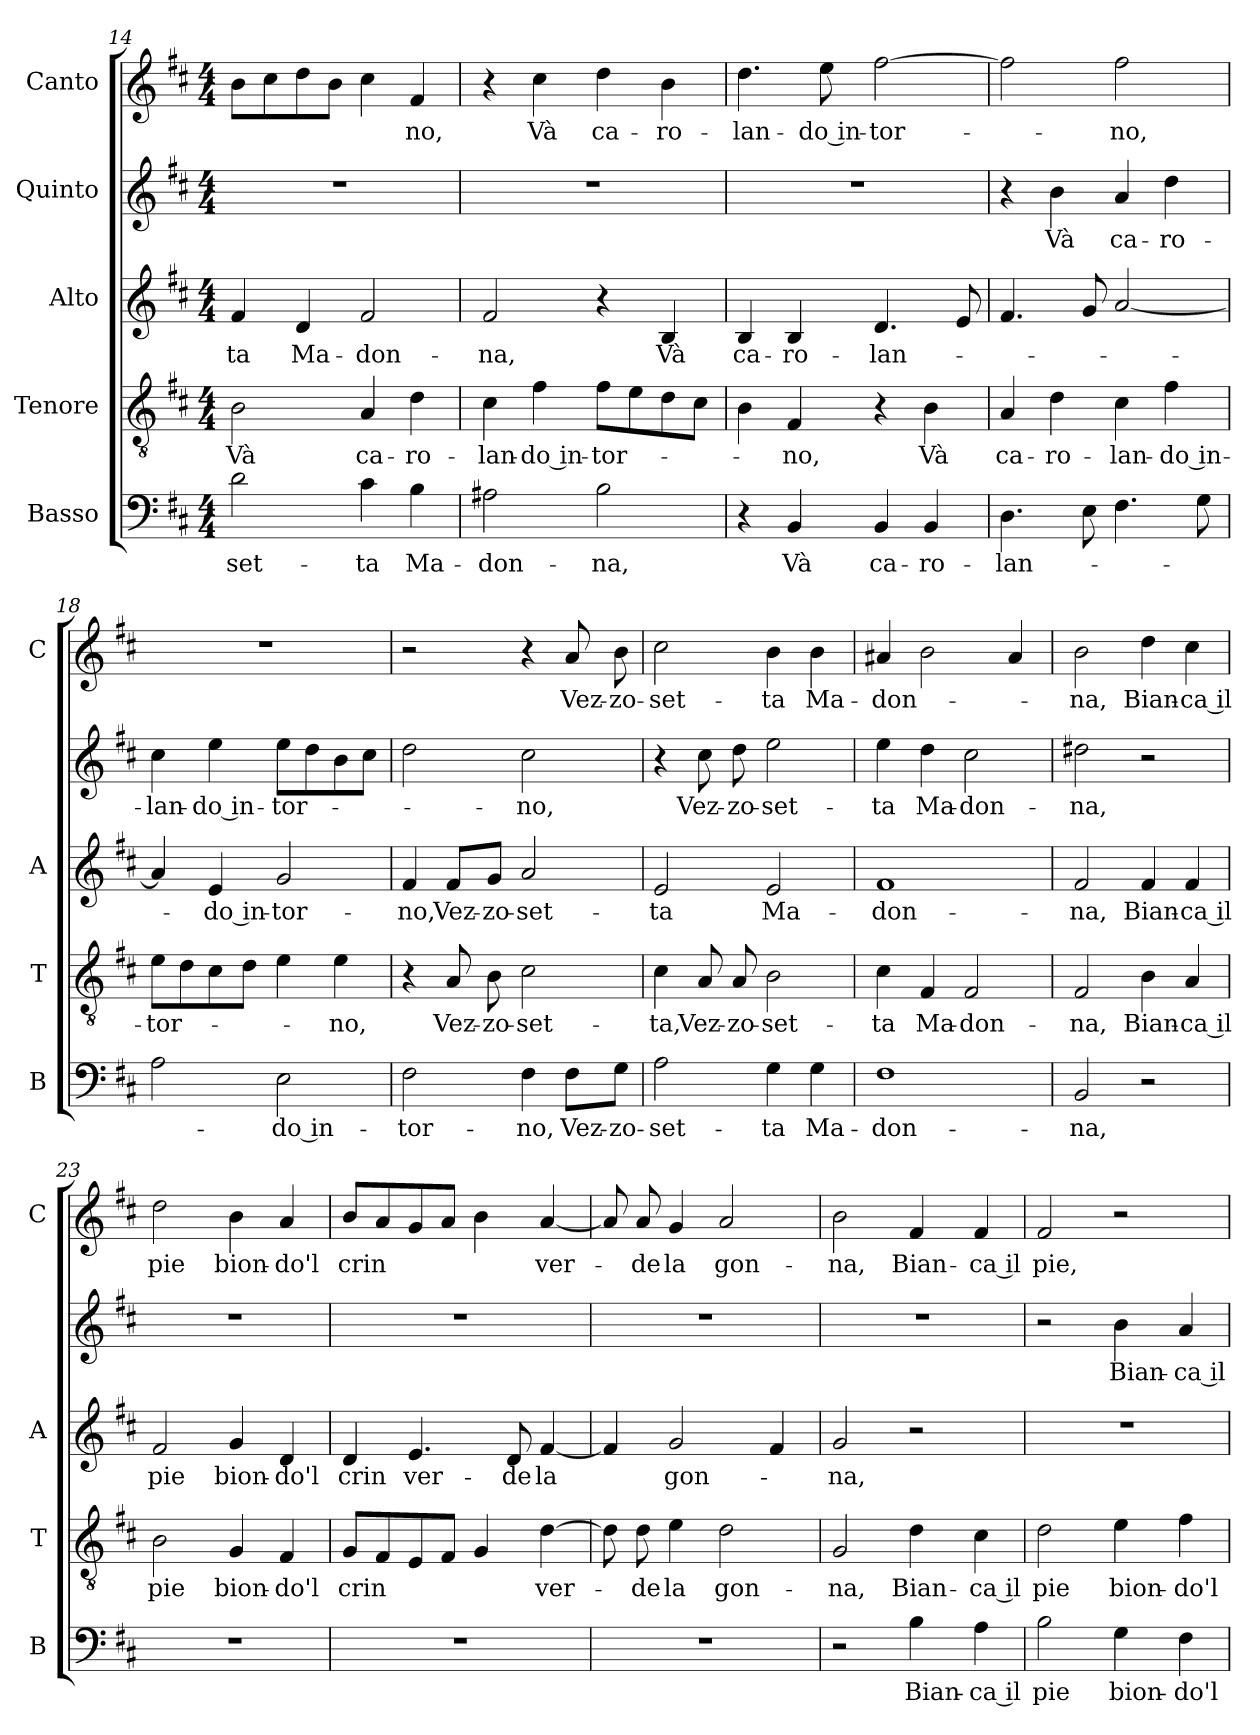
**kern	**text	**kern	**text	**kern	**text	**kern	**text	**kern	**text
*part5	*part5	*part4	*part4	*part3	*part3	*part2	*part2	*part1	*part1
*staff5	*staff5	*staff4	*staff4	*staff3	*staff3	*staff2	*staff2	*staff1	*staff1
*I"Basso	*	*I"Tenore	*	*I"Alto	*	*I"Quinto	*	*I"Canto	*
*I'B	*	*I'T	*	*I'A	*	*	*	*I'C	*
*clefF4	*	*clefGv2	*	*clefG2	*	*clefG2	*	*clefG2	*
*k[f#c#]	*	*k[f#c#]	*	*k[f#c#]	*	*k[f#c#]	*	*k[f#c#]	*
*D:	*	*D:	*	*D:	*	*D:	*	*D:	*
*M4/4	*	*M4/4	*	*M4/4	*	*M4/4	*	*M4/4	*
=14	=14	=14	=14	=14	=14	=14	=14	=14	=14
!	!LO:LY:b	!	!LO:LY:b	!	!LO:LY:b	!	!	!	!
2d\	-set-	2B\	Và	4f#/	-ta	1r	.	8b\L	.
.	.	.	.	.	.	.	.	8cc#\	.
!	!	!	!	!	!LO:LY:b	!	!	!	!
.	.	.	.	4d/	Ma-	.	.	8dd\	.
.	.	.	.	.	.	.	.	8b\J	.
!	!LO:LY:b	!	!LO:LY:b	!	!LO:LY:b	!	!	!	!
4c#\	-ta	4A/	ca-	2f#/	-don-	.	.	4cc#\	.
!	!LO:LY:b	!	!LO:LY:b	!	!	!	!	!	!LO:LY:b
4B\	Ma-	4d\	-ro-	.	.	.	.	4f#/	-no,
=15	=15	=15	=15	=15	=15	=15	=15	=15	=15
!	!LO:LY:b	!	!LO:LY:b	!	!LO:LY:b	!	!	!	!
2A#X\	-don-	4c#\	-lan-	2f#/	-na,	1r	.	4r	.
!	!	!	!LO:LY:b	!	!	!	!	!	!LO:LY:b
.	.	4f#\	-do in-	.	.	.	.	4cc#\	Và
!	!LO:LY:b	!	!LO:LY:b	!	!	!	!	!	!LO:LY:b
2B\	-na,	8f#\L	-tor-	4r	.	.	.	4dd\	ca-
.	.	8e\	.	.	.	.	.	.	.
!	!	!	!	!	!LO:LY:b	!	!	!	!LO:LY:b
.	.	8d\	.	4B/	Và	.	.	4b\	-ro-
.	.	8c#\J	.	.	.	.	.	.	.
=16	=16	=16	=16	=16	=16	=16	=16	=16	=16
!	!	!	!	!	!LO:LY:b	!	!	!	!LO:LY:b
4r	.	4B\	.	4B/	ca-	1r	.	4.dd\	-lan-
!	!LO:LY:b	!	!LO:LY:b	!	!LO:LY:b	!	!	!	!
4BB/	Và	4F#/	-no,	4B/	-ro-	.	.	.	.
!	!	!	!	!	!	!	!	!	!LO:LY:b
.	.	.	.	.	.	.	.	8ee\	-do in-
!	!LO:LY:b	!	!	!	!LO:LY:b	!	!	!	!LO:LY:b
4BB/	ca-	4r	.	4.d/	-lan-	.	.	[2ff#\	-tor-
!	!LO:LY:b	!	!LO:LY:b	!	!	!	!	!	!
4BB/	-ro-	4B\	Và	.	.	.	.	.	.
.	.	.	.	8e/	.	.	.	.	.
=17	=17	=17	=17	=17	=17	=17	=17	=17	=17
!	!LO:LY:b	!	!LO:LY:b	!	!	!	!	!	!
4.D\	-lan-	4A/	ca-	4.f#/	.	4r	.	2ff#\]	.
!	!	!	!LO:LY:b	!	!	!	!LO:LY:b	!	!
.	.	4d\	-ro-	.	.	4b\	Và	.	.
8E\	.	.	.	8g/	.	.	.	.	.
!	!	!	!LO:LY:b	!	!	!	!LO:LY:b	!	!LO:LY:b
4.F#\	.	4c#\	-lan-	[2a/	.	4a/	ca-	2ff#\	-no,
!	!	!	!LO:LY:b	!	!	!	!LO:LY:b	!	!
.	.	4f#\	-do in-	.	.	4dd\	-ro-	.	.
8G\	.	.	.	.	.	.	.	.	.
!!LO:LB:g=z
=18	=18	=18	=18	=18	=18	=18	=18	=18	=18
!	!	!	!LO:LY:b	!	!	!	!LO:LY:b	!	!
2A\	.	8e\L	-tor-	4a/]	.	4cc#\	-lan-	1r	.
.	.	8d\	.	.	.	.	.	.	.
!	!	!	!	!	!LO:LY:b	!	!LO:LY:b	!	!
.	.	8c#\	.	4e/	-do in-	4ee\	-do in-	.	.
.	.	8d\J	.	.	.	.	.	.	.
!	!LO:LY:b	!	!	!	!LO:LY:b	!	!LO:LY:b	!	!
2E\	-do in-	4e\	.	2g/	-tor-	8ee\L	-tor-	.	.
.	.	.	.	.	.	8dd\	.	.	.
!	!	!	!LO:LY:b	!	!	!	!	!	!
.	.	4e\	-no,	.	.	8b\	.	.	.
.	.	.	.	.	.	8cc#\J	.	.	.
=19	=19	=19	=19	=19	=19	=19	=19	=19	=19
!	!LO:LY:b	!	!	!	!LO:LY:b	!	!	!	!
2F#\	-tor-	4r	.	4f#/	-no,	2dd\	.	2r	.
!	!	!	!LO:LY:b	!	!LO:LY:b	!	!	!	!
.	.	8A/	Vez-	8f#/L	Vez-	.	.	.	.
!	!	!	!LO:LY:b	!	!LO:LY:b	!	!	!	!
.	.	8B\	-zo-	8g/J	-zo-	.	.	.	.
!	!LO:LY:b	!	!LO:LY:b	!	!LO:LY:b	!	!LO:LY:b	!	!
4F#\	-no,	2c#\	-set-	2a/	-set-	2cc#\	-no,	4r	.
!	!LO:LY:b	!	!	!	!	!	!	!	!LO:LY:b
8F#\L	Vez-	.	.	.	.	.	.	8a/	Vez-
!	!LO:LY:b	!	!	!	!	!	!	!	!LO:LY:b
8G\J	-zo-	.	.	.	.	.	.	8b\	-zo-
=20	=20	=20	=20	=20	=20	=20	=20	=20	=20
!	!LO:LY:b	!	!LO:LY:b	!	!LO:LY:b	!	!	!	!LO:LY:b
2A\	-set-	4c#\	-ta,	2e/	-ta	4r	.	2cc#\	-set-
!	!	!	!LO:LY:b	!	!	!	!LO:LY:b	!	!
.	.	8A/	Vez-	.	.	8cc#\	Vez-	.	.
!	!	!	!LO:LY:b	!	!	!	!LO:LY:b	!	!
.	.	8A/	-zo-	.	.	8dd\	-zo-	.	.
!	!LO:LY:b	!	!LO:LY:b	!	!LO:LY:b	!	!LO:LY:b	!	!LO:LY:b
4G\	-ta	2B\	-set-	2e/	Ma-	2ee\	-set-	4b\	-ta
!	!LO:LY:b	!	!	!	!	!	!	!	!LO:LY:b
4G\	Ma-	.	.	.	.	.	.	4b\	Ma-
=21	=21	=21	=21	=21	=21	=21	=21	=21	=21
!	!LO:LY:b	!	!LO:LY:b	!	!LO:LY:b	!	!LO:LY:b	!	!LO:LY:b
1F#	-don-	4c#\	-ta	1f#	-don-	4ee\	-ta	4a#X/	-don-
!	!	!	!LO:LY:b	!	!	!	!LO:LY:b	!	!
.	.	4F#/	Ma-	.	.	4dd\	Ma-	2b\	.
!	!	!	!LO:LY:b	!	!	!	!LO:LY:b	!	!
.	.	2F#/	-don-	.	.	2cc#\	-don-	.	.
.	.	.	.	.	.	.	.	4a#/	.
=22	=22	=22	=22	=22	=22	=22	=22	=22	=22
!	!LO:LY:b	!	!LO:LY:b	!	!LO:LY:b	!	!LO:LY:b	!	!LO:LY:b
2BB/	-na,	2F#/	-na,	2f#/	-na,	2dd#X\	-na,	2b\	-na,
!	!	!	!LO:LY:b	!	!LO:LY:b	!	!	!	!LO:LY:b
2r	.	4B\	Bian-	4f#/	Bian-	2r	.	4dd\	Bian-
!	!	!	!LO:LY:b	!	!LO:LY:b	!	!	!	!LO:LY:b
.	.	4A/	-ca il	4f#/	-ca il	.	.	4cc#\	-ca il
=23	=23	=23	=23	=23	=23	=23	=23	=23	=23
!	!	!	!LO:LY:b	!	!LO:LY:b	!	!	!	!LO:LY:b
1r	.	2B\	pie	2f#/	pie	1r	.	2dd\	pie
!	!	!	!LO:LY:b	!	!LO:LY:b	!	!	!	!LO:LY:b
.	.	4G/	bion-	4g/	bion-	.	.	4b\	bion-
!	!	!	!LO:LY:b	!	!LO:LY:b	!	!	!	!LO:LY:b
.	.	4F#/	-do'l	4d/	-do'l	.	.	4a/	-do'l
!!LO:LB:g=z
=24	=24	=24	=24	=24	=24	=24	=24	=24	=24
!	!	!	!LO:LY:b	!	!LO:LY:b	!	!	!	!LO:LY:b
1r	.	8G/L	crin	4d/	crin	1r	.	8b/L	crin
.	.	8F#/	.	.	.	.	.	8a/	.
!	!	!	!	!	!LO:LY:b	!	!	!	!
.	.	8E/	.	4.e/	ver-	.	.	8g/	.
.	.	8F#/J	.	.	.	.	.	8a/J	.
.	.	4G/	.	.	.	.	.	4b\	.
!	!	!	!	!	!LO:LY:b	!	!	!	!
.	.	.	.	8d/	-de	.	.	.	.
!	!	!	!LO:LY:b	!	!LO:LY:b	!	!	!	!LO:LY:b
.	.	[4d\	ver-	[4f#/	la	.	.	[4a/	ver-
=25	=25	=25	=25	=25	=25	=25	=25	=25	=25
1r	.	8d\]	.	4f#/]	.	1r	.	8a/]	.
!	!	!	!LO:LY:b	!	!	!	!	!	!LO:LY:b
.	.	8d\	-de	.	.	.	.	8a/	-de
!	!	!	!LO:LY:b	!	!LO:LY:b	!	!	!	!LO:LY:b
.	.	4e\	la	2g/	gon-	.	.	4g/	la
!	!	!	!LO:LY:b	!	!	!	!	!	!LO:LY:b
.	.	2d\	gon-	.	.	.	.	2a/	gon-
.	.	.	.	4f#/	.	.	.	.	.
=26	=26	=26	=26	=26	=26	=26	=26	=26	=26
!	!	!	!LO:LY:b	!	!LO:LY:b	!	!	!	!LO:LY:b
2r	.	2G/	-na,	2g/	-na,	1r	.	2b\	-na,
!	!LO:LY:b	!	!LO:LY:b	!	!	!	!	!	!LO:LY:b
4B\	Bian-	4d\	Bian-	2r	.	.	.	4f#/	Bian-
!	!LO:LY:b	!	!LO:LY:b	!	!	!	!	!	!LO:LY:b
4A\	-ca il	4c#\	-ca il	.	.	.	.	4f#/	-ca il
=27	=27	=27	=27	=27	=27	=27	=27	=27	=27
!	!LO:LY:b	!	!LO:LY:b	!	!	!	!	!	!LO:LY:b
2B\	pie	2d\	pie	1r	.	2r	.	2f#/	pie,
!	!LO:LY:b	!	!LO:LY:b	!	!	!	!LO:LY:b	!	!
4G\	bion-	4e\	bion-	.	.	4b\	Bian-	2r	.
!	!LO:LY:b	!	!LO:LY:b	!	!	!	!LO:LY:b	!	!
4F#\	-do'l	4f#\	-do'l	.	.	4a/	-ca il	.	.
=	=	=	=	=	=	=	=	=	=
*-	*-	*-	*-	*-	*-	*-	*-	*-	*-
